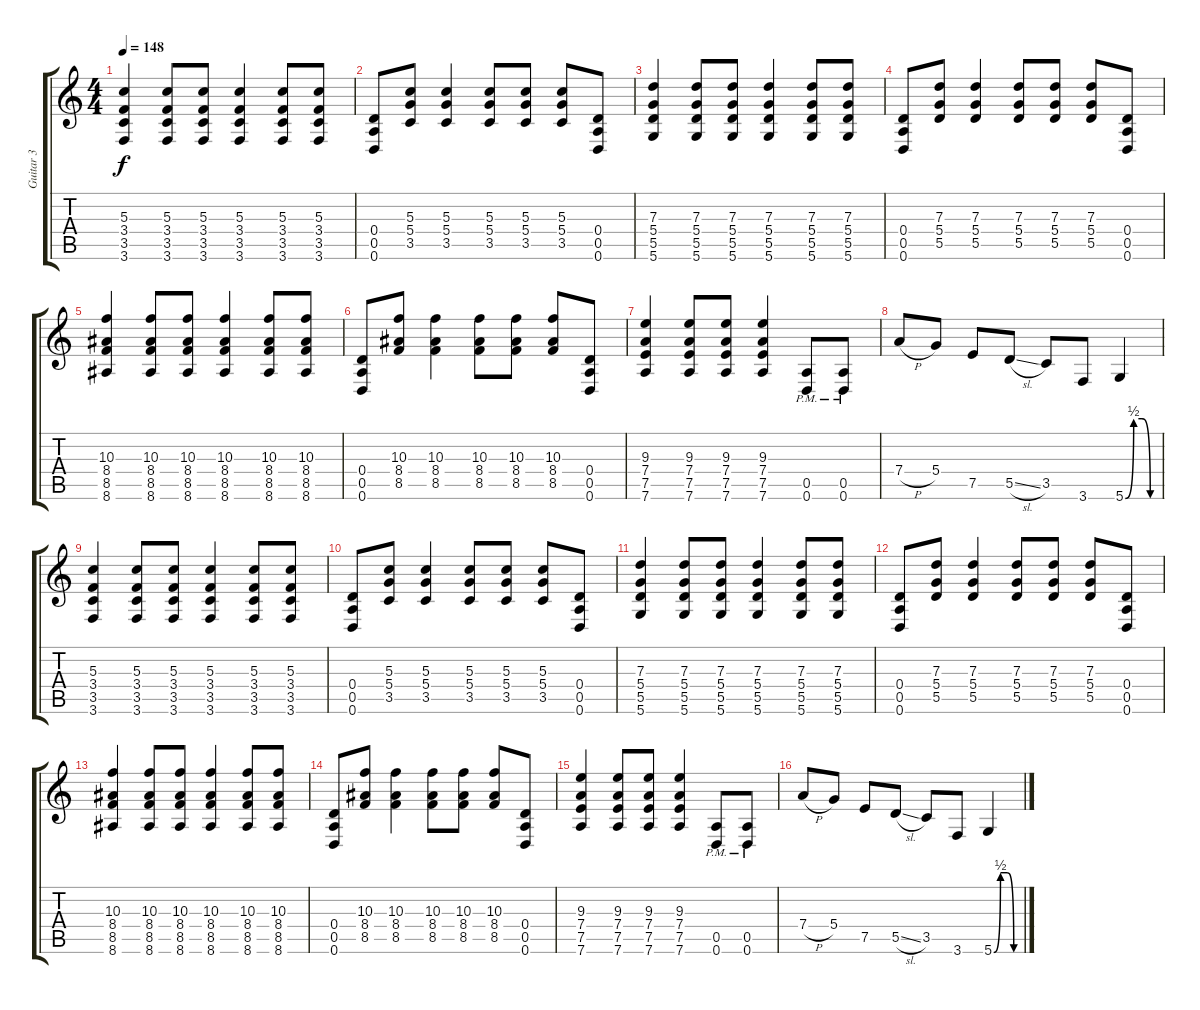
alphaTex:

\track ("Guitar 3" "Guitar 3") {instrument distortionguitar}
\staff {score tabs}
\tuning (E4 B3 G3 D3 A2 D2) {hide}
\ts (4 4)
\tempo 148
\clef g2
\ks c
(5.3 3.4 3.5 3.6).4{dy f} (5.3 3.4 3.5 3.6).8 (5.3 3.4 3.5 3.6).8 (5.3 3.4 3.5 3.6).4 (5.3 3.4 3.5 3.6).8 (5.3 3.4 3.5 3.6).8 |
(0.4 0.5 0.6).8 (5.3 5.4 3.5).8 (5.3 5.4 3.5).4 (5.3 5.4 3.5).8 (5.3 5.4 3.5).8 (5.3 5.4 3.5).8 (0.4 0.5 0.6).8 |
(7.3 5.4 5.5 5.6).4 (7.3 5.4 5.5 5.6).8 (7.3 5.4 5.5 5.6).8 (7.3 5.4 5.5 5.6).4 (7.3 5.4 5.5 5.6).8 (7.3 5.4 5.5 5.6).8 |
(0.4 0.5 0.6).8 (7.3 5.4 5.5).8 (7.3 5.4 5.5).4 (7.3 5.4 5.5).8 (7.3 5.4 5.5).8 (7.3 5.4 5.5).8 (0.4 0.5 0.6).8 |
(10.3 8.4 8.5 8.6).4 (10.3 8.4 8.5 8.6).8 (10.3 8.4 8.5 8.6).8 (10.3 8.4 8.5 8.6).4 (10.3 8.4 8.5 8.6).8 (10.3 8.4 8.5 8.6).8 |
(0.4 0.5 0.6).8 (10.3 8.4 8.5).8 (10.3 8.4 8.5).4 (10.3 8.4 8.5).8 (10.3 8.4 8.5).8 (10.3 8.4 8.5).8 (0.4 0.5 0.6).8 |
(9.3 7.4 7.5 7.6).4 (9.3 7.4 7.5 7.6).8 (9.3 7.4 7.5 7.6).8 (9.3 7.4 7.5 7.6).4 (0.5{pm} 0.6{pm}).8 (0.5{pm} 0.6{pm}).8 |
7.4{h}.8 5.4.8 7.5.8 5.5{sl}.8 3.5.8 3.6.8 5.6{be (custom 0 0 15 2 30 2 45 0 60 0)}.4 |
(5.3 3.4 3.5 3.6).4 (5.3 3.4 3.5 3.6).8 (5.3 3.4 3.5 3.6).8 (5.3 3.4 3.5 3.6).4 (5.3 3.4 3.5 3.6).8 (5.3 3.4 3.5 3.6).8 |
(0.4 0.5 0.6).8 (5.3 5.4 3.5).8 (5.3 5.4 3.5).4 (5.3 5.4 3.5).8 (5.3 5.4 3.5).8 (5.3 5.4 3.5).8 (0.4 0.5 0.6).8 |
(7.3 5.4 5.5 5.6).4 (7.3 5.4 5.5 5.6).8 (7.3 5.4 5.5 5.6).8 (7.3 5.4 5.5 5.6).4 (7.3 5.4 5.5 5.6).8 (7.3 5.4 5.5 5.6).8 |
(0.4 0.5 0.6).8 (7.3 5.4 5.5).8 (7.3 5.4 5.5).4 (7.3 5.4 5.5).8 (7.3 5.4 5.5).8 (7.3 5.4 5.5).8 (0.4 0.5 0.6).8 |
(10.3 8.4 8.5 8.6).4 (10.3 8.4 8.5 8.6).8 (10.3 8.4 8.5 8.6).8 (10.3 8.4 8.5 8.6).4 (10.3 8.4 8.5 8.6).8 (10.3 8.4 8.5 8.6).8 |
(0.4 0.5 0.6).8 (10.3 8.4 8.5).8 (10.3 8.4 8.5).4 (10.3 8.4 8.5).8 (10.3 8.4 8.5).8 (10.3 8.4 8.5).8 (0.4 0.5 0.6).8 |
(9.3 7.4 7.5 7.6).4 (9.3 7.4 7.5 7.6).8 (9.3 7.4 7.5 7.6).8 (9.3 7.4 7.5 7.6).4 (0.5{pm} 0.6{pm}).8 (0.5{pm} 0.6{pm}).8 |
7.4{h}.8 5.4.8 7.5.8 5.5{sl}.8 3.5.8 3.6.8 5.6{be (custom 0 0 15 2 30 2 45 0 60 0)}.4
